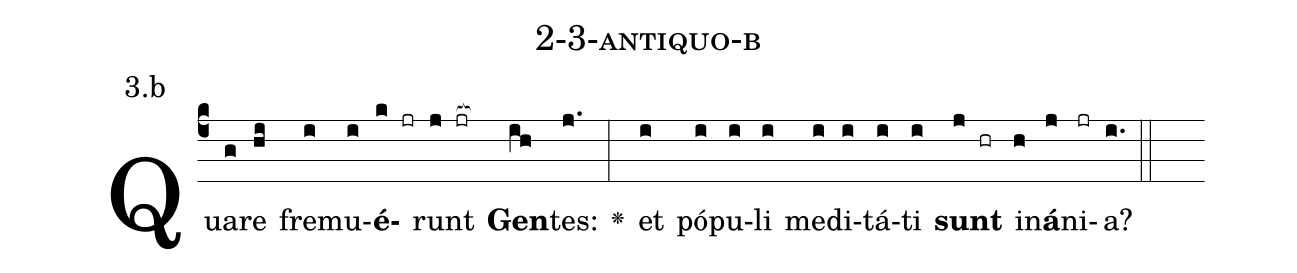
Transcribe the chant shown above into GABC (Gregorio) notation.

name: 2-3-antiquo-b;
annotation: 3.b;
%%
(c4)Qua(g)re(hi) fre(i)mu(i)<b>é</b>(k jr)runt(j jr[ocb:1{]) <b>Gen</b>(ih[ocb:0}])tes:(j.) <v>\greheightstar</v>(:) et(i) pó(i)pu(i)li(i) me(i)di(i)tá(i)ti(i) <b>sunt</b>(j hr) in(h)<b>á</b>(j)ni(jr)a?(i.) (::)


%E(i) u(i) o(j) u(h) a(j) e.(i.) (::)
